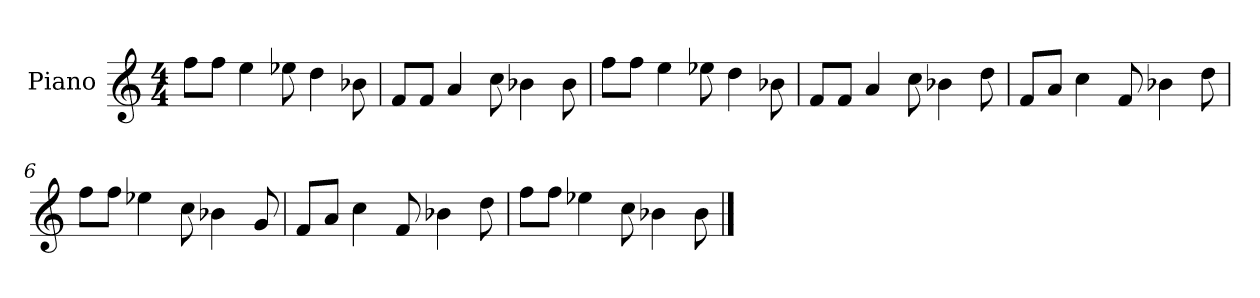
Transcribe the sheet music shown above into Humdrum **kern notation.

**kern
*part1
*staff1
*I"Piano
*I'P-no
*clefG2
*k[]
*M4/4
*MM90
=1
8ff\L
8ff\J
4ee\
8ee-X\
4dd\
8b-X\
=2
8f/L
8f/J
4a/
8cc\
4b-X\
8b-\
=3
8ff\L
8ff\J
4ee\
8ee-X\
4dd\
8b-X\
=4
8f/L
8f/J
4a/
8cc\
4b-X\
8dd\
=5
8f/L
8a/J
4cc\
8f/
4b-X\
8dd\
!!LO:LB:g=z
=6
8ff\L
8ff\J
4ee-X\
8cc\
4b-X\
8g/
=7
8f/L
8a/J
4cc\
8f/
4b-X\
8dd\
=8
8ff\L
8ff\J
4ee-X\
8cc\
4b-X\
8b-\
==
*-
